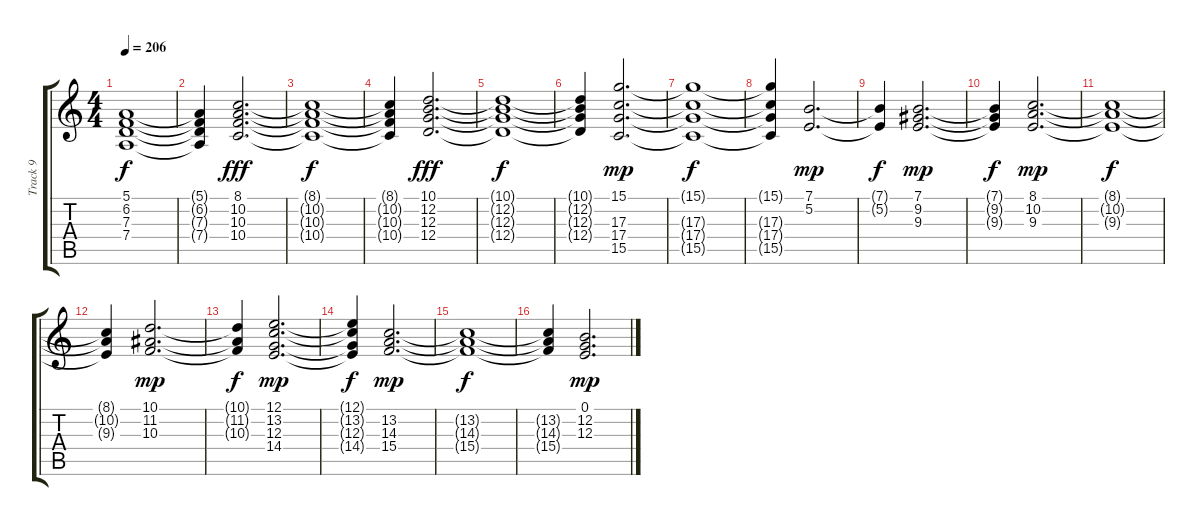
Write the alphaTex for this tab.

\track ("Track 9" "Track 9") {instrument pad2warm}
\staff {score tabs}
\tuning (E4 B3 G3 D3 A2 E2) {hide}
\ts (4 4)
\tempo 206
\clef g2
\ks c
(5.1{t} 6.2{t} 7.3{t} 7.4{t}).1{dy f} |
(5.1{t} 6.2{t} 7.3{t} 7.4{t}).4 (8.1 10.2 10.3 10.4).2{d dy fff} |
(8.1{t} 10.2{t} 10.3{t} 10.4{t}).1{dy f} |
(8.1{t} 10.2{t} 10.3{t} 10.4{t}).4 (10.1 12.2 12.3 12.4).2{d dy fff} |
(10.1{t} 12.2{t} 12.3{t} 12.4{t}).1{dy f} |
(10.1{t} 12.2{t} 12.3{t} 12.4{t}).4 (15.1 17.3 17.4 15.5).2{d dy mp} |
(15.1{t} 17.3{t} 17.4{t} 15.5{t}).1{dy f} |
(15.1{t} 17.3{t} 17.4{t} 15.5{t}).4 (7.1 5.2).2{d dy mp} |
(7.1{t} 5.2{t}).4{dy f} (7.1 9.2 9.3).2{d dy mp} |
(7.1{t} 9.2{t} 9.3{t}).4{dy f} (8.1 10.2 9.3).2{d dy mp} |
(8.1{t} 10.2{t} 9.3{t}).1{dy f} |
(8.1{t} 10.2{t} 9.3{t}).4 (10.1 11.2 10.3).2{d dy mp} |
(10.1{t} 11.2{t} 10.3{t}).4{dy f} (12.1 13.2 12.3 14.4).2{d dy mp} |
(12.1{t} 13.2{t} 12.3{t} 14.4{t}).4{dy f} (13.2 14.3 15.4).2{d dy mp} |
(13.2{t} 14.3{t} 15.4{t}).1{dy f} |
(13.2{t} 14.3{t} 15.4{t}).4 (0.1 12.2 12.3).2{d dy mp}
